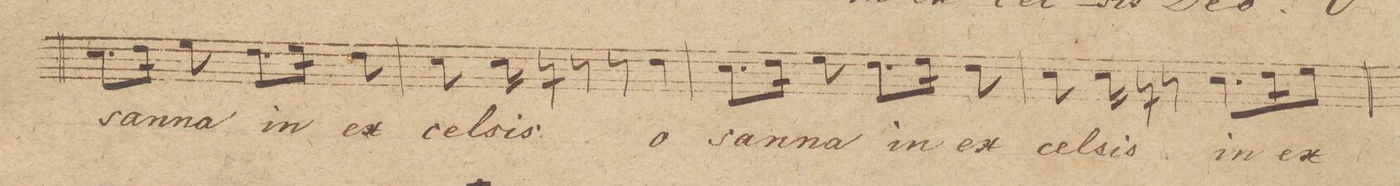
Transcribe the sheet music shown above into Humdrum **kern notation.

**kern	**text
*I"Baſso 1mo	*
*clefF4	*
*k[]	*
*M6/8	*
8.E\L	-san-
16F\Jk	.
8G\	-na
8.F\L	in
16G\Jk	.
8F\	ex-
=34	=34
8E\	-cel-
16E\	-sis
16r	.
8r	.
8r	.
4F\	o-
=35	=35
8.E\L	-san-
16F\Jk	.
8G\	-na
8.F\L	in
16G\Jk	.
8F\	ex-
=36	=36
8E\	-cel-
16E\	-sis
16r	.
8r	.
8.E\L	in
16F\K	.
8G\J	ex-
=37	=37
4.A\	-cel-
4.A\	-sis
=38	=38
2.G\	De-
=39	=39
4.G\	-o
8.c\L	De-
16G\K	.
8E\J	.
=40	=40
2.G\	.
=41	=41
2E\	-o.
8r	.
8r	.
==	==
*-	*-
